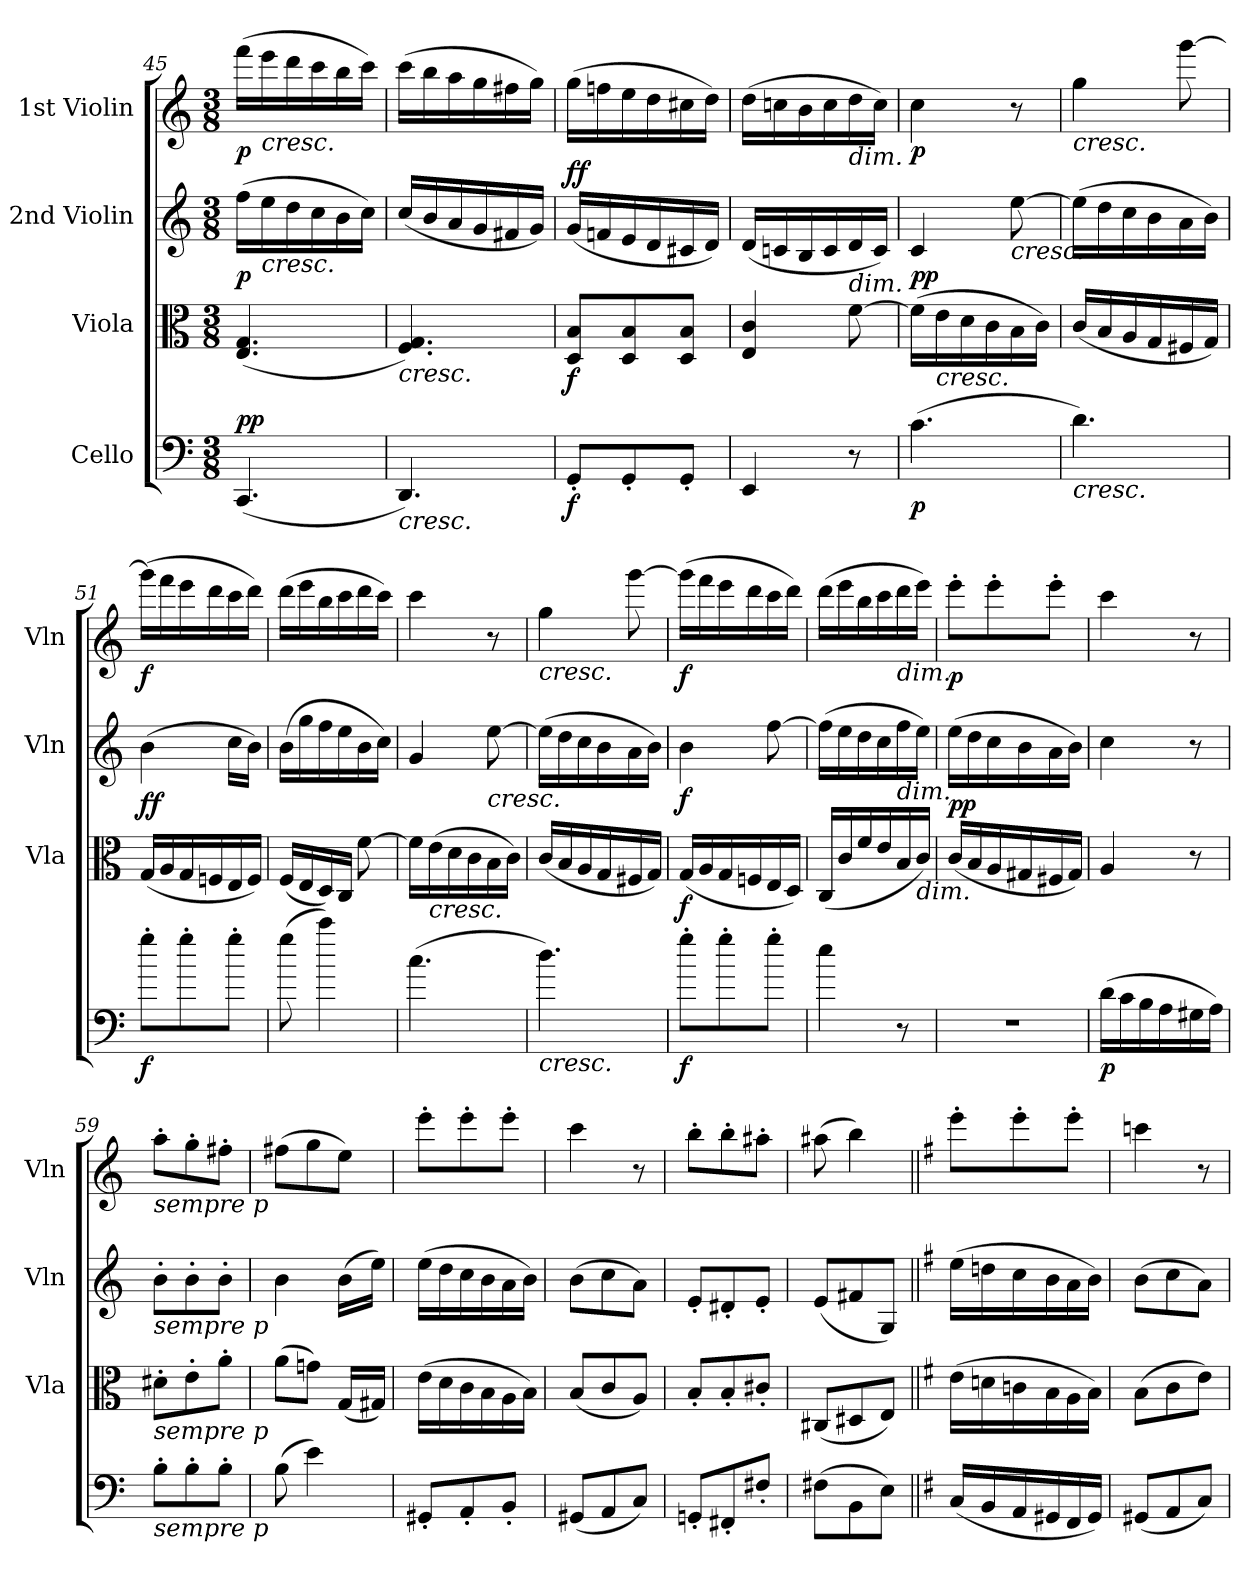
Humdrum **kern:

**kern	**dynam	**kern	**dynam	**kern	**dynam	**kern	**dynam
*part4	*part4	*part3	*part3	*part2	*part2	*part1	*part1
*staff4	*staff4	*staff3	*staff3	*staff2	*staff2	*staff1	*staff1
*I"Cello	*	*I"Viola	*	*I"2nd Violin	*	*I"1st Violin	*
*	*	*I'Vla	*	*I'Vln	*	*I'Vln	*
*clefF4	*	*clefC3	*	*clefG2	*	*clefG2	*
*k[]	*	*k[]	*	*k[]	*	*k[]	*
*C:	*	*C:	*	*C:	*	*C:	*
*M3/8	*	*M3/8	*	*M3/8	*	*M3/8	*
=45	=45	=45	=45	=45	=45	=45	=45
!	!LO:DY:a	!	!LO:DY:a	!	!	!	!
(4.CC	pp	(4.E 4.G	p	(16ffLL	.	(16fffLL	p
!	!	!	!	!	!	!LO:TX:b:i:t=cresc.	!
!	!	!	!	!LO:TX:b:i:t=cresc.	!	!	!
.	.	.	.	16ee	.	16eee	.
.	.	.	.	16dd	.	16ddd	.
.	.	.	.	16cc	.	16ccc	.
.	.	.	.	16b	.	16bb	.
.	.	.	.	16ccJJ)	.	16cccJJ)	.
=46	=46	=46	=46	=46	=46	=46	=46
!	!	!LO:TX:b:i:t=cresc.	!	!	!	!	!
!LO:TX:b:i:t=cresc.	!	!	!	!	!	!	!
4.DD)	.	4.F 4.G)	.	(16ccLL	.	(16cccLL	.
.	.	.	.	16b	.	16bb	.
.	.	.	.	16a	.	16aa	.
.	.	.	.	16g	.	16gg	.
.	.	.	.	16f#X	.	16ff#X	.
.	.	.	.	16gJJ)	.	16ggJJ)	.
=47	=47	=47	=47	=47	=47	=47	=47
!	!	!	!	!	!LO:DY:a	!	!
8GG'L	f	8D 8BL	f	(16gLL	ff	(16ggLL	.
.	.	.	.	16fn	.	16ffn	.
8GG'	.	8D 8B	.	16e	.	16ee	.
.	.	.	.	16d	.	16dd	.
8GG'J	.	8D 8BJ	.	16c#X	.	16cc#X	.
.	.	.	.	16dJJ)	.	16ddJJ)	.
=48	=48	=48	=48	=48	=48	=48	=48
4EE	.	4E 4c	.	(16dLL	.	(16ddLL	.
.	.	.	.	16cn	.	16ccn	.
.	.	.	.	16B	.	16b	.
.	.	.	.	16c	.	16cc	.
!	!	!	!	!	!	!LO:TX:b:i:t=dim.	!
!	!	!	!	!LO:TX:b:i:t=dim.	!	!	!
8r	.	[8f	.	16d	.	16dd	.
.	.	.	.	16cJJ)	.	16ccJJ)	.
=49	=49	=49	=49	=49	=49	=49	=49
!	!	!	!LO:DY:a	!	!	!	!
(4.c	p	(16fLL]	pp	4c	.	4cc	p
!	!	!LO:TX:b:i:t=cresc.	!	!	!	!	!
.	.	16e	.	.	.	.	.
.	.	16d	.	.	.	.	.
.	.	16c	.	.	.	.	.
!	!	!	!	!LO:TX:b:i:t=cresc.	!	!	!
.	.	16B	.	[8ee	.	8r	.
.	.	16cJJ)	.	.	.	.	.
=50	=50	=50	=50	=50	=50	=50	=50
!	!	!	!	!	!	!LO:TX:b:i:t=cresc.	!
!LO:TX:b:i:t=cresc.	!	!	!	!	!	!	!
4.d)	.	(16cLL	.	(16eeLL]	.	4gg	.
.	.	16B	.	16dd	.	.	.
.	.	16A	.	16cc	.	.	.
.	.	16G	.	16b	.	.	.
.	.	16F#X	.	16a	.	[8ggg	.
.	.	16GJJ)	.	16bJJ)	.	.	.
=51	=51	=51	=51	=51	=51	=51	=51
!	!	!	!LO:DY:a	!	!	!	!
8gg'L	f	(16GLL	ff	(4b	.	(16gggLL]	f
.	.	16A	.	.	.	16fff	.
8gg'	.	16G	.	.	.	16eee	.
.	.	16Fn	.	.	.	16ddd	.
8gg'J	.	16E	.	16ccLL	.	16ccc	.
.	.	16FJJ)	.	16bJJ)	.	16dddJJ)	.
=52	=52	=52	=52	=52	=52	=52	=52
(8gg	.	(16FLL	.	(16bLL	.	(16dddLL	.
.	.	16E	.	16gg	.	16eee	.
4ccc)	.	16D)	.	16ff	.	16bb	.
.	.	16CJJ	.	16ee	.	16ccc	.
.	.	[8f	.	16b	.	16ddd	.
.	.	.	.	16ccJJ)	.	16cccJJ)	.
=53	=53	=53	=53	=53	=53	=53	=53
(4.cc	.	16fLL]	.	4g	.	4ccc	.
!	!	!LO:TX:b:i:t=cresc.	!	!	!	!	!
.	.	(16e	.	.	.	.	.
.	.	16d	.	.	.	.	.
.	.	16c	.	.	.	.	.
!	!	!	!	!LO:TX:b:i:t=cresc.	!	!	!
.	.	16B	.	[8ee	.	8r	.
.	.	16cJJ)	.	.	.	.	.
=54	=54	=54	=54	=54	=54	=54	=54
!	!	!	!	!	!	!LO:TX:b:i:t=cresc.	!
!LO:TX:b:i:t=cresc.	!	!	!	!	!	!	!
4.dd)	.	(16cLL	.	(16eeLL]	.	4gg	.
.	.	16B	.	16dd	.	.	.
.	.	16A	.	16cc	.	.	.
.	.	16G	.	16b	.	.	.
.	.	16F#X	.	16a	.	[8ggg	.
.	.	16GJJ)	.	16bJJ)	.	.	.
=55	=55	=55	=55	=55	=55	=55	=55
8gg'L	f	(16GLL	f	4b	f	(16gggLL]	f
.	.	16A	.	.	.	16fff	.
8gg'	.	16G	.	.	.	16eee	.
.	.	16Fn	.	.	.	16ddd	.
8gg'J	.	16E	.	[8ff	.	16ccc	.
.	.	16DJJ)	.	.	.	16dddJJ)	.
=56	=56	=56	=56	=56	=56	=56	=56
4ee	.	(16CLL	.	(16ffLL]	.	(16dddLL	.
.	.	16c	.	16ee	.	16eee	.
.	.	16f	.	16dd	.	16bb	.
.	.	16e	.	16cc	.	16ccc	.
!	!	!	!	!	!	!LO:TX:b:i:t=dim.	!
!	!	!	!	!LO:TX:b:i:t=dim.	!	!	!
8r	.	16B	.	16ff	.	16ddd	.
!	!	!LO:TX:b:i:t=dim.	!	!	!	!	!
.	.	16cJJ)	.	16eeJJ)	.	16eeeJJ)	.
=57	=57	=57	=57	=57	=57	=57	=57
!	!	!	!LO:DY:a	!	!	!	!
4.r	.	(16cLL	pp	(16eeLL	.	8eee'L	p
.	.	16B	.	16dd	.	.	.
.	.	16A	.	16cc	.	8eee'	.
.	.	16G#X	.	16b	.	.	.
.	.	16F#X	.	16a	.	8eee'J	.
.	.	16G#JJ)	.	16bJJ)	.	.	.
=58	=58	=58	=58	=58	=58	=58	=58
(16dLL	p	4A	.	4cc	.	4ccc	.
16c	.	.	.	.	.	.	.
16B	.	.	.	.	.	.	.
16A	.	.	.	.	.	.	.
16G#X	.	8r	.	8r	.	8r	.
16AJJ)	.	.	.	.	.	.	.
=59	=59	=59	=59	=59	=59	=59	=59
!	!	!	!	!	!	!LO:TX:b:i:t=sempre p	!
!	!	!	!	!LO:TX:b:i:t=sempre p	!	!	!
!	!	!LO:TX:b:i:t=sempre p	!	!	!	!	!
!LO:TX:b:i:t=sempre p	!	!	!	!	!	!	!
8B'L	.	8d#X'L	.	8b'L	.	8aa'L	.
8B'	.	8e'	.	8b'	.	8gg'	.
8B'J	.	8a'J	.	8b'J	.	8ff#X'J	.
=60	=60	=60	=60	=60	=60	=60	=60
(8B	.	(8aL	.	4b	.	(8ff#XL	.
4e)	.	8gnJ)	.	.	.	8gg	.
.	.	(16GLL	.	(16bLL	.	8eeJ)	.
.	.	16G#XJJ)	.	16eeJJ)	.	.	.
=61	=61	=61	=61	=61	=61	=61	=61
8GG#X'L	.	(16eLL	.	(16eeLL	.	8eee'L	.
.	.	16d	.	16dd	.	.	.
8AA'	.	16c	.	16cc	.	8eee'	.
.	.	16B	.	16b	.	.	.
8BB'J	.	16A	.	16a	.	8eee'J	.
.	.	16BJJ)	.	16bJJ)	.	.	.
=62	=62	=62	=62	=62	=62	=62	=62
(8GG#XL	.	(8BL	.	(8bL	.	4ccc	.
8AA	.	8c	.	8cc	.	.	.
8CJ)	.	8AJ)	.	8aJ)	.	8r	.
=63	=63	=63	=63	=63	=63	=63	=63
8GGn'L	.	8B'L	.	8e'L	.	8bb'L	.
8FF#X'	.	8B'	.	8d#X'	.	8bb'	.
8F#X'J	.	8c#X'J	.	8e'J	.	8aa#X'J	.
=64	=64	=64	=64	=64	=64	=64	=64
(8F#XL	.	(8C#XL	.	(8eL	.	(8aa#X	.
8BB	.	8D#X	.	8f#X	.	4bb)	.
8EJ)	.	8EJ)	.	8GJ)	.	.	.
=65||	=65||	=65||	=65||	=65||	=65||	=65||	=65||
*k[f#]	*	*k[f#]	*	*k[f#]	*	*k[f#]	*
*G:	*	*G:	*	*G:	*	*G:	*
(16CLL	.	(16eLL	.	(16eeLL	.	8eee'L	.
16BB	.	16dn	.	16ddn	.	.	.
16AA	.	16cn	.	16cc	.	8eee'	.
16GG#X	.	16B	.	16b	.	.	.
16FF#	.	16A	.	16a	.	8eee'J	.
16GG#JJ)	.	16BJJ)	.	16bJJ)	.	.	.
=66	=66	=66	=66	=66	=66	=66	=66
(8GG#XL	.	(8BL	.	(8bL	.	4cccn	.
8AA	.	8c	.	8cc	.	.	.
8CJ)	.	8eJ)	.	8aJ)	.	8r	.
=	=	=	=	=	=	=	=
*-	*-	*-	*-	*-	*-	*-	*-
